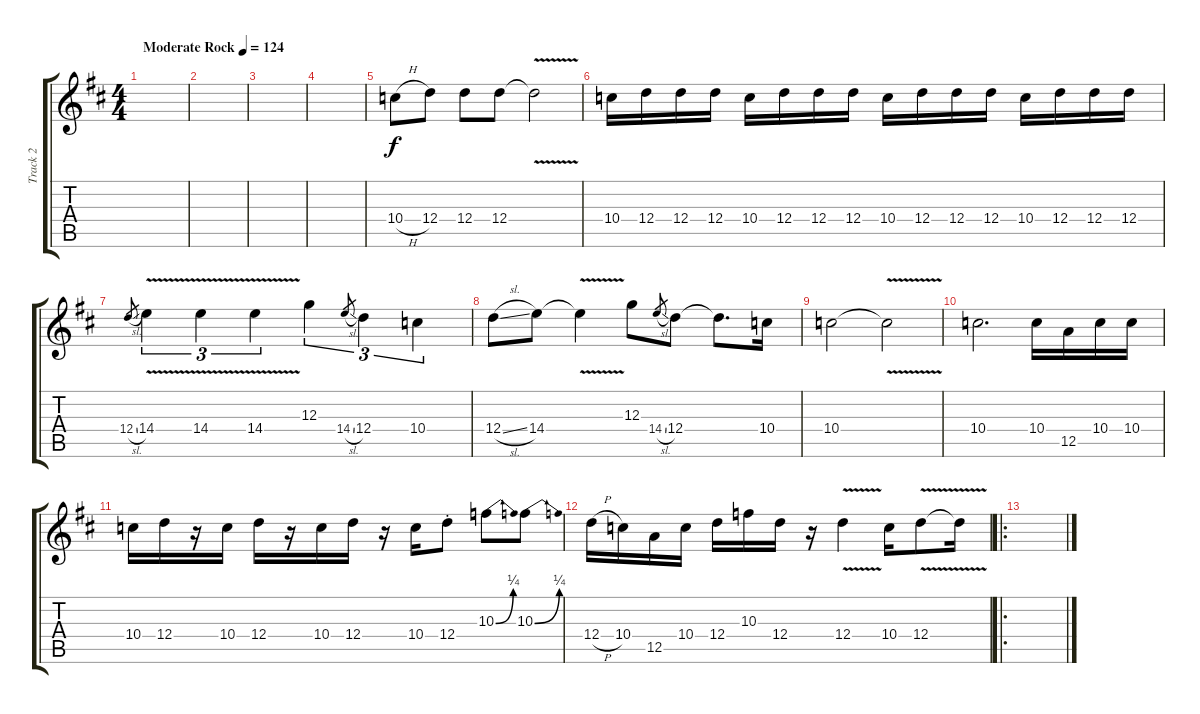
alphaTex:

\track ("Track 2" "Track 2") {instrument overdrivenguitar}
\staff {score tabs}
\tuning (E4 B3 G3 D3 A2 E2) {hide}
\ts (4 4)
\tempo (124 "Moderate Rock")
\clef g2
\ks d
|
|
|
|
10.4{h}.8 12.4.8 12.4.8 12.4.8 12.4{v t}.2 |
10.4.16 12.4.16 12.4.16 12.4.16 10.4.16 12.4.16 12.4.16 12.4.16 10.4.16 12.4.16 12.4.16 12.4.16 10.4.16 12.4.16 12.4.16 12.4.16 |
12.4{sl}.8{gr} 14.4{v}.4{tu (3 2)} 14.4{v}.4{tu (3 2)} 14.4{v}.4{tu (3 2)} 12.3.4{tu (3 2)} 14.4{sl}.8{gr} 12.4.4{tu (3 2)} 10.4.4{tu (3 2)} |
12.4{sl}.8 14.4.8 14.4{v t}.4 12.3.8 14.4{sl}.8{gr} 12.4.8 12.4{t}.8{d} 10.4.16 |
10.4.2 10.4{v t}.2 |
10.4.2{d} 10.4.16 12.5.16 10.4.16 10.4.16 |
10.4.16 12.4.16 r.16 10.4.16 12.4.16 r.16 10.4.16 12.4.16 r.16 10.4.16 12.4{st}.8 10.3{be (bend 0 0 60 1)}.8 10.3{be (bend 0 0 60 1)}.8 |
12.4{h}.16 10.4.16 12.5.16 10.4.16 12.4.16 10.3.16 12.4.16 r.16 12.4{v}.4 10.4.16 12.4{v}.8 12.4{t}.16 |
\ro
